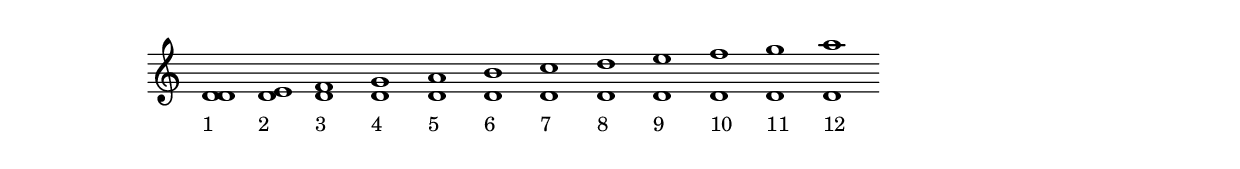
\version "2.18.2"
#(set-global-staff-size 18)
\pointAndClickOff
\paper{
  between-system-space = 2.4\cm
}
\layout {
\context {
    \Score
    \remove "Bar_number_engraver"
  }
  \context {
    \Staff
    \override VerticalAxisGroup.default-staff-staff-spacing.basic-distance = #24
  }
}

\header { 
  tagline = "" 
} 
 
global= {
  \time 4/4
  \key c \major
        \once \override Staff.TimeSignature #'stencil = ##f 
}

top = \new Voice \relative c' {
\override TextScript.outside-staff-padding = #1.6
  \set Score.timing = ##f
  \clef treble

<d d>1_"1" <d e>_"2" <d f>_"3" <d g>_"4" <d a'>_"5" <d b'>_"6" <d c'>_"7" <d d'>_"8" <d e'>_"9" <d f'>_"10" <d g'>_"11" <d a''>_"12"
}

\score {
	\new Staff << \global \top >>

}